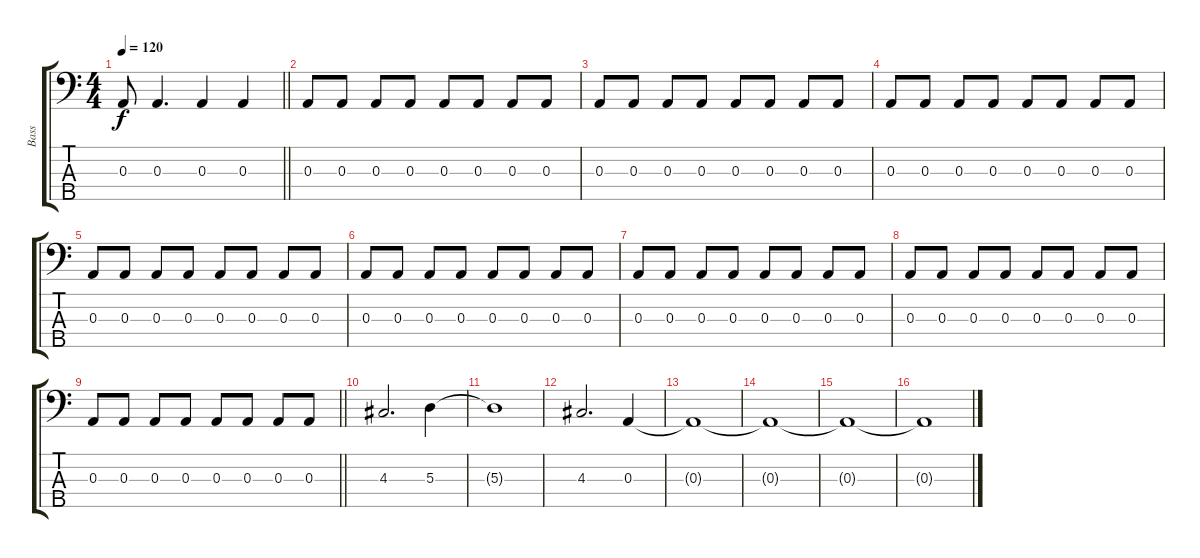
\track ("Bass" "Bass") {instrument electricbassfinger}
\staff {score tabs}
\tuning (G2 D2 A1 E1 B0) {hide}
\ts (4 4)
\tempo 120
\clef f4
\barLineRight lightlight
\ks c
0.3{t}.8{dy f} 0.3.4{d} 0.3.4 0.3.4 |
\section ("" "")
0.3.8 0.3.8 0.3.8 0.3.8 0.3.8 0.3.8 0.3.8 0.3.8 |
0.3.8 0.3.8 0.3.8 0.3.8 0.3.8 0.3.8 0.3.8 0.3.8 |
0.3.8 0.3.8 0.3.8 0.3.8 0.3.8 0.3.8 0.3.8 0.3.8 |
0.3.8 0.3.8 0.3.8 0.3.8 0.3.8 0.3.8 0.3.8 0.3.8 |
0.3.8 0.3.8 0.3.8 0.3.8 0.3.8 0.3.8 0.3.8 0.3.8 |
0.3.8 0.3.8 0.3.8 0.3.8 0.3.8 0.3.8 0.3.8 0.3.8 |
0.3.8 0.3.8 0.3.8 0.3.8 0.3.8 0.3.8 0.3.8 0.3.8 |
\barLineRight lightlight
0.3.8 0.3.8 0.3.8 0.3.8 0.3.8 0.3.8 0.3.8 0.3.8 |
4.3.2{d} 5.3.4 |
5.3{t}.1 |
4.3.2{d} 0.3.4 |
0.3{t}.1 |
0.3{t}.1 |
0.3{t}.1 |
0.3{t}.1
